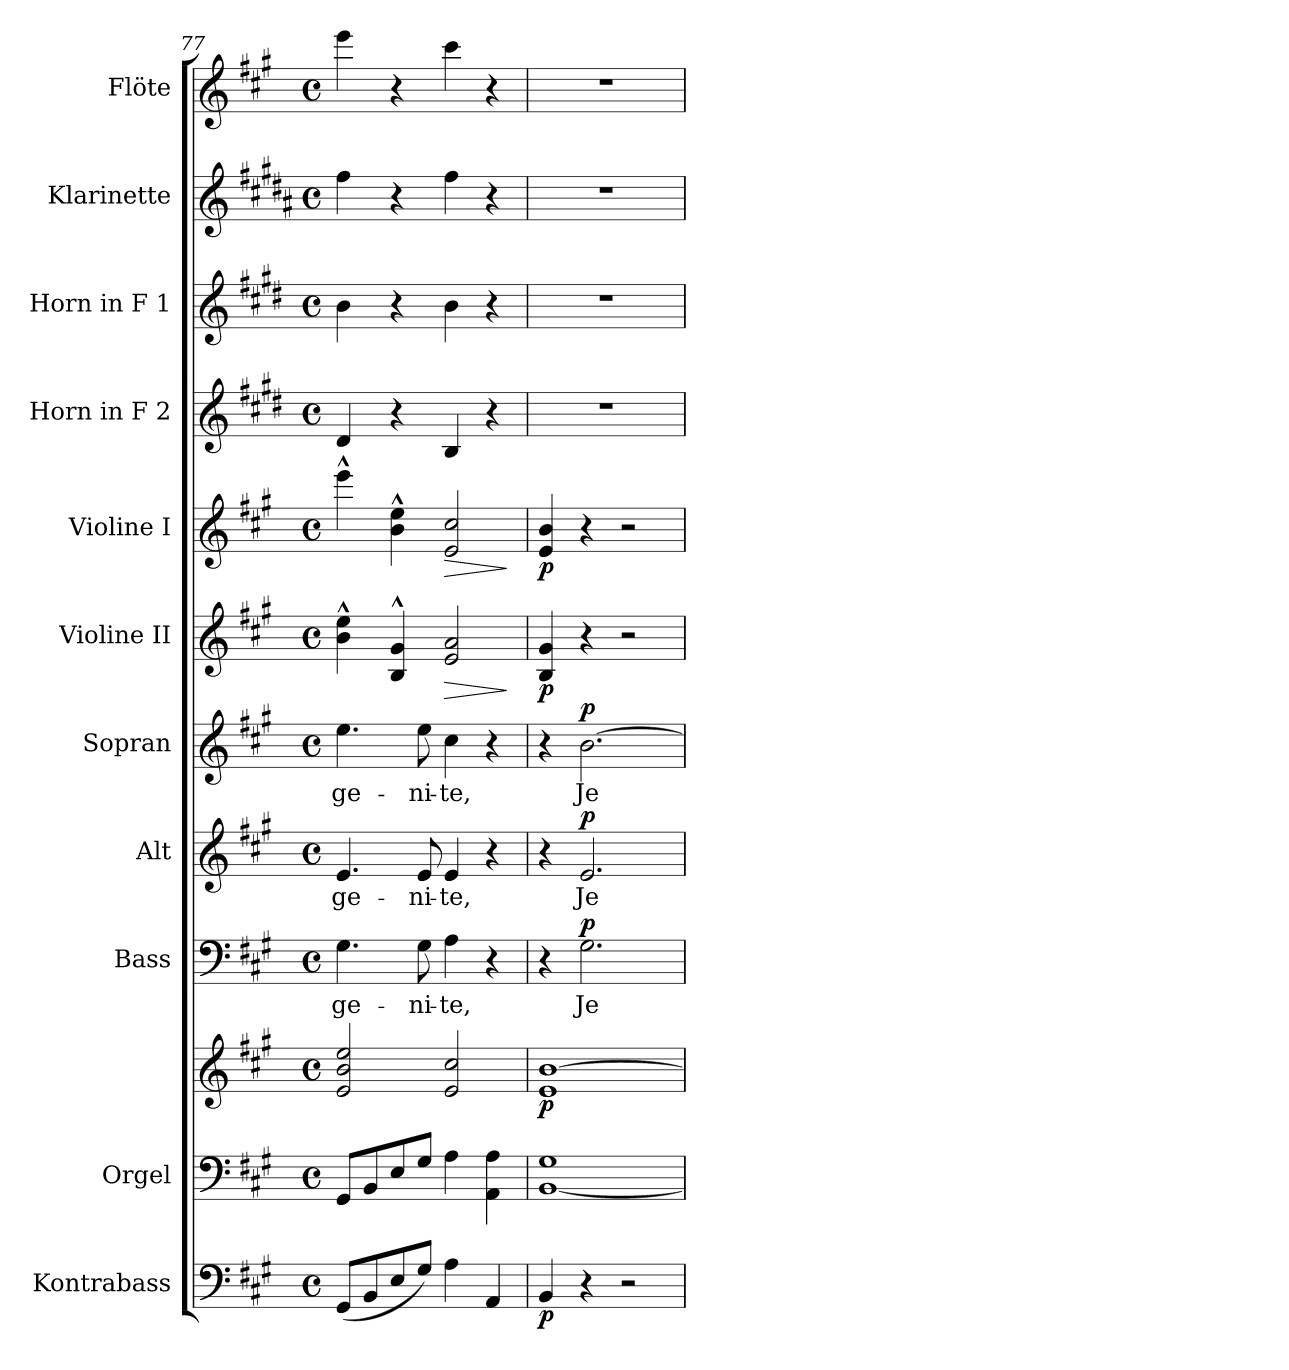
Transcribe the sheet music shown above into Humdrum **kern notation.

**kern	**dynam	**kern	**kern	**dynam	**kern	**text	**dynam	**kern	**text	**dynam	**kern	**text	**dynam	**kern	**dynam	**kern	**dynam	**kern	**kern	**kern	**kern
*part11	*part11	*part10	*part10	*part10	*part9	*part9	*part9	*part8	*part8	*part8	*part7	*part7	*part7	*part6	*part6	*part5	*part5	*part4	*part3	*part2	*part1
*staff12	*staff12	*staff11	*staff10	*staff10/11	*staff9	*staff9	*staff9	*staff8	*staff8	*staff8	*staff7	*staff7	*staff7	*staff6	*staff6	*staff5	*staff5	*staff4	*staff3	*staff2	*staff1
*I"Kontrabass	*	*I"Orgel	*	*	*I"Bass	*	*	*I"Alt	*	*	*I"Sopran	*	*	*I"Violine II	*	*I"Violine I	*	*I"Horn in F 2	*I"Horn in F 1	*I"Klarinette	*I"Flöte
*I'Kb.	*	*I'Org.	*	*	*I'B.	*	*	*I'A.	*	*	*I'S.	*	*	*I'Vl. II	*	*I'Vl. I	*	*	*	*I'Kl.	*I'Fl.
*clefF4	*	*clefF4	*clefG2	*	*clefF4	*	*	*clefG2	*	*	*clefG2	*	*	*clefG2	*	*clefG2	*	*clefG2	*clefG2	*clefG2	*clefG2
*ITrd7c12	*	*	*	*	*	*	*	*	*	*	*	*	*	*	*	*	*	*ITrd4c7	*ITrd4c7	*ITrd1c2	*
*k[f#c#g#]	*	*k[f#c#g#]	*k[f#c#g#]	*	*k[f#c#g#]	*	*	*k[f#c#g#]	*	*	*k[f#c#g#]	*	*	*k[f#c#g#]	*	*k[f#c#g#]	*	*k[f#c#g#]	*k[f#c#g#]	*k[f#c#g#]	*k[f#c#g#]
*A:	*	*A:	*A:	*	*A:	*	*	*A:	*	*	*A:	*	*	*A:	*	*A:	*	*A:	*A:	*A:	*A:
*M4/4	*	*M4/4	*M4/4	*	*M4/4	*	*	*M4/4	*	*	*M4/4	*	*	*M4/4	*	*M4/4	*	*M4/4	*M4/4	*M4/4	*M4/4
*met(c)	*	*met(c)	*met(c)	*	*met(c)	*	*	*met(c)	*	*	*met(c)	*	*	*met(c)	*	*met(c)	*	*met(c)	*met(c)	*met(c)	*met(c)
=77	=77	=77	=77	=77	=77	=77	=77	=77	=77	=77	=77	=77	=77	=77	=77	=77	=77	=77	=77	=77	=77
!	!	!	!	!	!	!LO:LY:b	!	!	!LO:LY:b	!	!	!LO:LY:b	!	!	!	!	!	!	!	!	!
(<8GGG#/L	.	8GG#/L	2e/ 2b/ 2ee/	.	4.G#\	-ge-	.	4.e/	-ge-	.	4.ee\	-ge-	.	4b\^^> 4ee\^^>	.	4eee^^>\	.	4G#/	4e\	4ee\	4eee\
8BBB/	.	8BB/	.	.	.	.	.	.	.	.	.	.	.	.	.	.	.	.	.	.	.
8EE/	.	8E/	.	.	.	.	.	.	.	.	.	.	.	4B/^^> 4g#/^^>	.	4b\^^> 4ee\^^>	.	4r	4r	4r	4r
!	!	!	!	!	!	!LO:LY:b	!	!	!LO:LY:b	!	!	!LO:LY:b	!	!	!	!	!	!	!	!	!
8GG#/J)	.	8G#/J	.	.	8G#\	-ni-	.	8e/	-ni-	.	8ee\	-ni-	.	.	.	.	.	.	.	.	.
!	!	!	!	!	!	!LO:LY:b	!	!	!LO:LY:b	!	!	!LO:LY:b	!	!	!LO:HP:b	!	!LO:HP:b	!	!	!	!
4AA\	.	4A\	2e/ 2cc#/	.	4A\	-te,	.	4e/	-te,	.	4cc#\	-te,	.	2e/ 2a/	>	2e/ 2cc#/	>	4E/	4e\	4ee\	4ccc#\
4AAA/	.	4AA\ 4A\	.	.	4r	.	.	4r	.	.	4r	.	.	.	.	.	.	4r	4r	4r	4r
.	.	.	.	.	.	.	.	.	.	.	.	.	.	.	]	.	]	.	.	.	.
=78	=78	=78	=78	=78	=78	=78	=78	=78	=78	=78	=78	=78	=78	=78	=78	=78	=78	=78	=78	=78	=78
!	!LO:DY:b	!	!	!LO:DY:b	!	!	!	!	!	!	!	!	!	!	!LO:DY:b	!	!LO:DY:b	!	!	!	!
4BBB/	p	[<1BB 1G#	1e [>1b	p	4r	.	.	4r	.	.	4r	.	.	4B/ 4g#/	p	4e/ 4b/	p	1r	1r	1r	1r
!	!	!	!	!	!	!LO:LY:b	!LO:DY:a	!	!LO:LY:b	!LO:DY:a	!	!LO:LY:b	!LO:DY:a	!	!	!	!	!	!	!	!
4r	.	.	.	.	2.G#\	Je-	p	2.e/	Je-	p	[2.b\	Je-	p	4r	.	4r	.	.	.	.	.
2r	.	.	.	.	.	.	.	.	.	.	.	.	.	2r	.	2r	.	.	.	.	.
=	=	=	=	=	=	=	=	=	=	=	=	=	=	=	=	=	=	=	=	=	=
*-	*-	*-	*-	*-	*-	*-	*-	*-	*-	*-	*-	*-	*-	*-	*-	*-	*-	*-	*-	*-	*-
